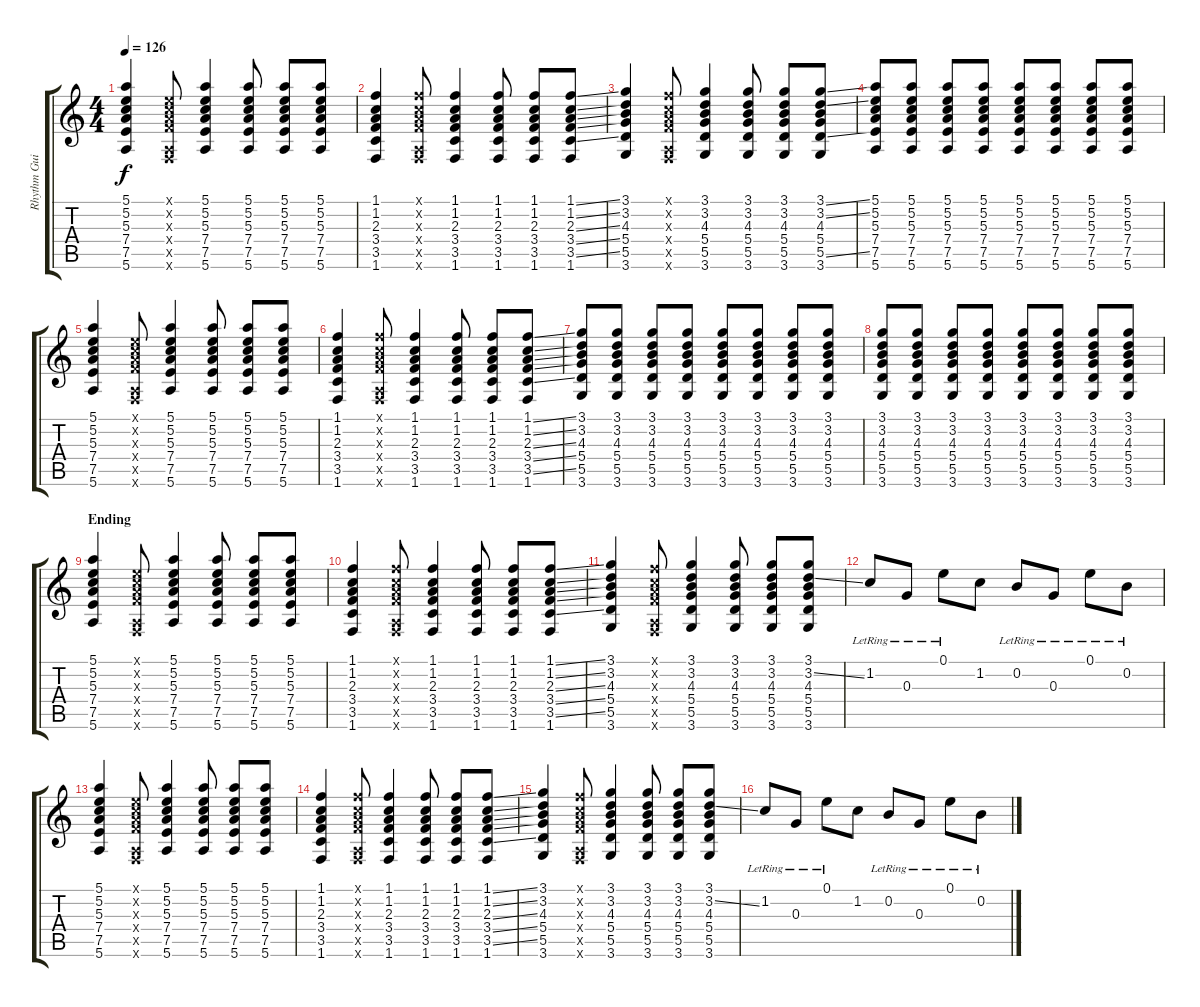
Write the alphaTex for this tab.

\track ("Rhythm Guitar2 (12 Strings)" "Rhythm Gui") {instrument acousticguitarsteel}
\staff {score tabs}
\tuning (E4 B3 G3 D3 A2 E2) {hide}
\ts (4 4)
\tempo 126
\clef g2
\ks c
(5.1 5.2 5.3 7.4 7.5 5.6).4{dy f} (0.1{x} 1.2{x} 2.3{x} 3.4{x} 0.5{x} 1.6{x}).8 (5.1 5.2 5.3 7.4 7.5 5.6).4 (5.1 5.2 5.3 7.4 7.5 5.6).8 (5.1 5.2 5.3 7.4 7.5 5.6).8 (5.1 5.2 5.3 7.4 7.5 5.6).8 |
(1.1 1.2 2.3 3.4 3.5 1.6).4 (1.1{x} 1.2{x} 2.3{x} 3.4{x} 0.5{x} 1.6{x}).8 (1.1 1.2 2.3 3.4 3.5 1.6).4 (1.1 1.2 2.3 3.4 3.5 1.6).8 (1.1 1.2 2.3 3.4 3.5 1.6).8 (1.1{ss} 1.2{ss} 2.3{ss} 3.4{ss} 3.5{ss} 1.6).8 |
(3.1 3.2 4.3 5.4 5.5 3.6).4 (1.1{x} 1.2{x} 2.3{x} 3.4{x} 0.5{x} 1.6{x}).8 (3.1 3.2 4.3 5.4 5.5 3.6).4 (3.1 3.2 4.3 5.4 5.5 3.6).8 (3.1 3.2 4.3 5.4 5.5 3.6).8 (3.1{ss} 3.2{ss} 4.3 5.4 5.5{ss} 3.6).8 |
(5.1 5.2 5.3 7.4 7.5 5.6).8 (5.1 5.2 5.3 7.4 7.5 5.6).8 (5.1 5.2 5.3 7.4 7.5 5.6).8 (5.1 5.2 5.3 7.4 7.5 5.6).8 (5.1 5.2 5.3 7.4 7.5 5.6).8 (5.1 5.2 5.3 7.4 7.5 5.6).8 (5.1 5.2 5.3 7.4 7.5 5.6).8 (5.1 5.2 5.3 7.4 7.5 5.6).8 |
(5.1 5.2 5.3 7.4 7.5 5.6).4 (0.1{x} 1.2{x} 2.3{x} 3.4{x} 0.5{x} 1.6{x}).8 (5.1 5.2 5.3 7.4 7.5 5.6).4 (5.1 5.2 5.3 7.4 7.5 5.6).8 (5.1 5.2 5.3 7.4 7.5 5.6).8 (5.1 5.2 5.3 7.4 7.5 5.6).8 |
(1.1 1.2 2.3 3.4 3.5 1.6).4 (1.1{x} 1.2{x} 2.3{x} 3.4{x} 0.5{x} 1.6{x}).8 (1.1 1.2 2.3 3.4 3.5 1.6).4 (1.1 1.2 2.3 3.4 3.5 1.6).8 (1.1 1.2 2.3 3.4 3.5 1.6).8 (1.1{ss} 1.2{ss} 2.3{ss} 3.4{ss} 3.5{ss} 1.6).8 |
(3.1 3.2 4.3 5.4 5.5 3.6).8 (3.1 3.2 4.3 5.4 5.5 3.6).8 (3.1 3.2 4.3 5.4 5.5 3.6).8 (3.1 3.2 4.3 5.4 5.5 3.6).8 (3.1 3.2 4.3 5.4 5.5 3.6).8 (3.1 3.2 4.3 5.4 5.5 3.6).8 (3.1 3.2 4.3 5.4 5.5 3.6).8 (3.1 3.2 4.3 5.4 5.5 3.6).8 |
(3.1 3.2 4.3 5.4 5.5 3.6).8 (3.1 3.2 4.3 5.4 5.5 3.6).8 (3.1 3.2 4.3 5.4 5.5 3.6).8 (3.1 3.2 4.3 5.4 5.5 3.6).8 (3.1 3.2 4.3 5.4 5.5 3.6).8 (3.1 3.2 4.3 5.4 5.5 3.6).8 (3.1 3.2 4.3 5.4 5.5 3.6).8 (3.1 3.2 4.3 5.4 5.5 3.6).8 |
\section ("" "Ending")
(5.1 5.2 5.3 7.4 7.5 5.6).4 (0.1{x} 1.2{x} 2.3{x} 3.4{x} 0.5{x} 1.6{x}).8 (5.1 5.2 5.3 7.4 7.5 5.6).4 (5.1 5.2 5.3 7.4 7.5 5.6).8 (5.1 5.2 5.3 7.4 7.5 5.6).8 (5.1 5.2 5.3 7.4 7.5 5.6).8 |
(1.1 1.2 2.3 3.4 3.5 1.6).4 (1.1{x} 1.2{x} 2.3{x} 3.4{x} 0.5{x} 1.6{x}).8 (1.1 1.2 2.3 3.4 3.5 1.6).4 (1.1 1.2 2.3 3.4 3.5 1.6).8 (1.1 1.2 2.3 3.4 3.5 1.6).8 (1.1{ss} 1.2{ss} 2.3{ss} 3.4{ss} 3.5{ss} 1.6).8 |
(3.1 3.2 4.3 5.4 5.5 3.6).4 (1.1{x} 1.2{x} 2.3{x} 3.4{x} 0.5{x} 1.6{x}).8 (3.1 3.2 4.3 5.4 5.5 3.6).4 (3.1 3.2 4.3 5.4 5.5 3.6).8 (3.1 3.2 4.3 5.4 5.5 3.6).8 (3.1 3.2{ss} 4.3 5.4 5.5 3.6).8 |
1.2{lr}.8 0.3{lr}.8 0.1{lr}.8 1.2.8 0.2{lr}.8 0.3{lr}.8 0.1{lr}.8 0.2{lr}.8 |
(5.1 5.2 5.3 7.4 7.5 5.6).4 (0.1{x} 1.2{x} 2.3{x} 3.4{x} 0.5{x} 1.6{x}).8 (5.1 5.2 5.3 7.4 7.5 5.6).4 (5.1 5.2 5.3 7.4 7.5 5.6).8 (5.1 5.2 5.3 7.4 7.5 5.6).8 (5.1 5.2 5.3 7.4 7.5 5.6).8 |
(1.1 1.2 2.3 3.4 3.5 1.6).4 (1.1{x} 1.2{x} 2.3{x} 3.4{x} 0.5{x} 1.6{x}).8 (1.1 1.2 2.3 3.4 3.5 1.6).4 (1.1 1.2 2.3 3.4 3.5 1.6).8 (1.1 1.2 2.3 3.4 3.5 1.6).8 (1.1{ss} 1.2{ss} 2.3{ss} 3.4{ss} 3.5{ss} 1.6).8 |
(3.1 3.2 4.3 5.4 5.5 3.6).4 (1.1{x} 1.2{x} 2.3{x} 3.4{x} 0.5{x} 1.6{x}).8 (3.1 3.2 4.3 5.4 5.5 3.6).4 (3.1 3.2 4.3 5.4 5.5 3.6).8 (3.1 3.2 4.3 5.4 5.5 3.6).8 (3.1 3.2{ss} 4.3 5.4 5.5 3.6).8 |
1.2{lr}.8 0.3{lr}.8 0.1{lr}.8 1.2.8 0.2{lr}.8 0.3{lr}.8 0.1{lr}.8 0.2{lr}.8
